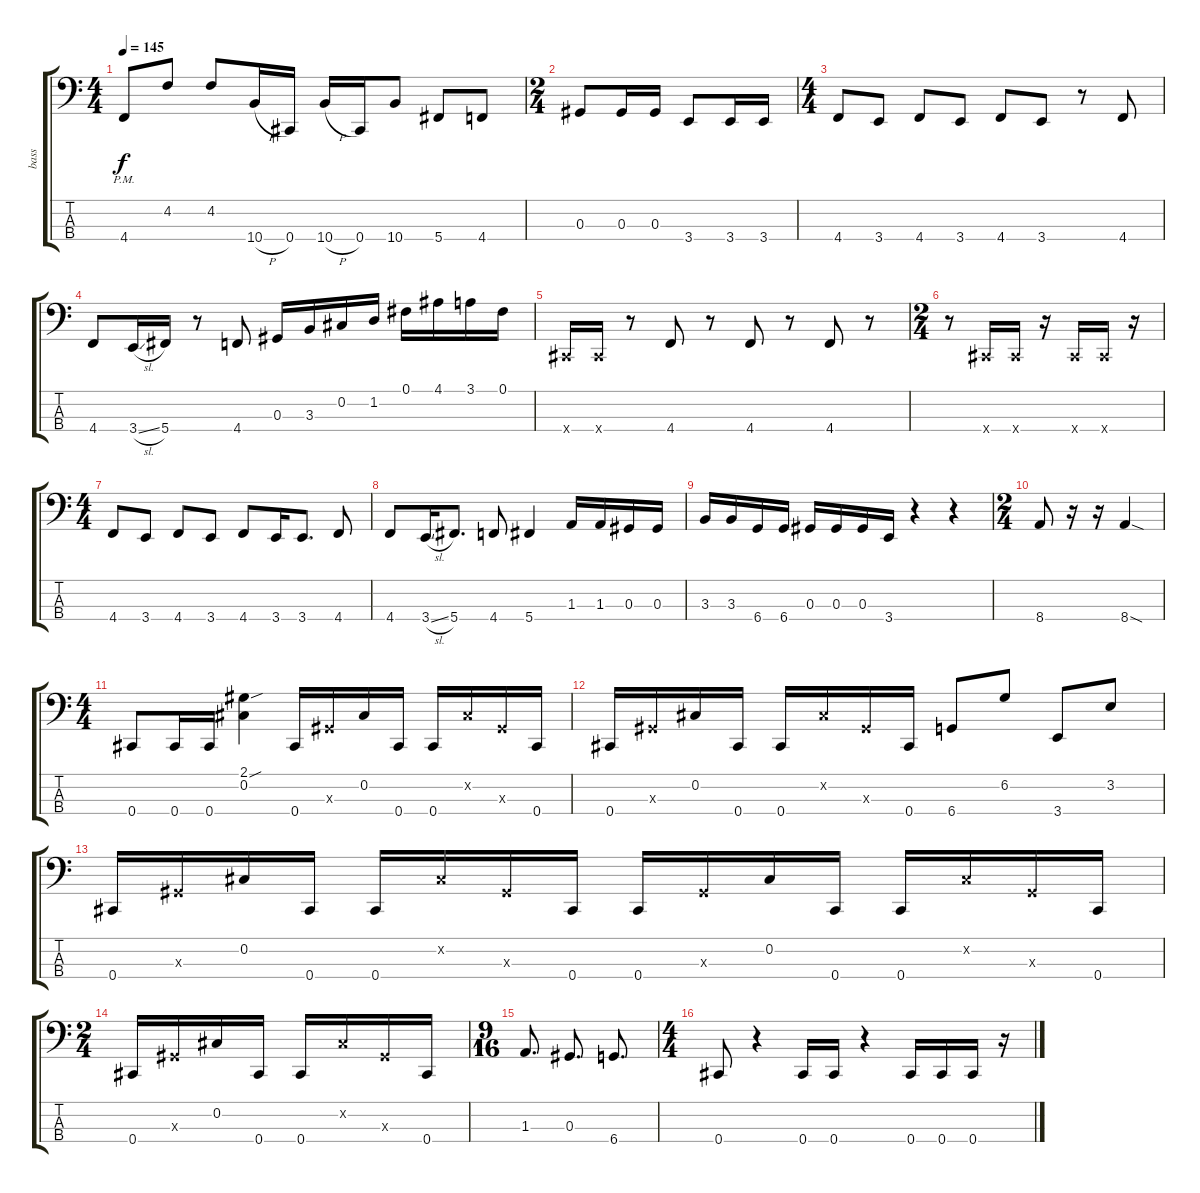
\track ("bass" "bass") {instrument electricbasspick}
\staff {score tabs}
\tuning (Gb2 Db2 Ab1 Db1) {hide}
\ts (4 4)
\tempo 145
\clef f4
\ks c
4.4{pm}.8{dy f} 4.2.8 4.2.8 10.4{h}.16 0.4.16 10.4{h}.16 0.4.16 10.4.8 5.4.8 4.4.8 |
\ts (2 4)
0.3.8 0.3.16 0.3.16 3.4.8 3.4.16 3.4.16 |
\ts (4 4)
4.4.8 3.4.8 4.4.8 3.4.8 4.4.8 3.4.8 r.8 4.4.8 |
4.4.8 3.4{sl}.16 5.4.16 r.8 4.4.8 0.3.16 3.3.16 0.2.16 1.2.16 0.1.16 4.1.16 3.1.16 0.1.16 |
0.4{x}.16 0.4{x}.16 r.8 4.4.8 r.8 4.4.8 r.8 4.4.8 r.8 |
\ts (2 4)
r.8 0.4{x}.16 0.4{x}.16 r.16 0.4{x}.16 0.4{x}.16 r.16 |
\ts (4 4)
4.4.8 3.4.8 4.4.8 3.4.8 4.4.8 3.4.16 3.4.8{d} 4.4.8 |
4.4.8 3.4{sl}.16 5.4.8{d} 4.4.8 5.4.4 1.3.16 1.3.16 0.3.16 0.3.16 |
3.3.16 3.3.16 6.4.16 6.4.16 0.3.16 0.3.16 0.3.16 3.4.16 r.4 r.4 |
\ts (2 4)
8.4.8 r.16 r.16 8.4{sod}.4 |
\ts (4 4)
0.4.8 0.4.16 0.4.16 (2.1{sou} 0.2).4 0.4.16 0.3{x}.16 0.2.16 0.4.16 0.4.16 0.2{x}.16 0.3{x}.16 0.4.16 |
0.4.16 0.3{x}.16 0.2.16 0.4.16 0.4.16 0.2{x}.16 0.3{x}.16 0.4.16 6.4.8 6.2.8 3.4.8 3.2.8 |
0.4.16 0.3{x}.16 0.2.16 0.4.16 0.4.16 0.2{x}.16 0.3{x}.16 0.4.16 0.4.16 0.3{x}.16 0.2.16 0.4.16 0.4.16 0.2{x}.16 0.3{x}.16 0.4.16 |
\ts (2 4)
0.4.16 0.3{x}.16 0.2.16 0.4.16 0.4.16 0.2{x}.16 0.3{x}.16 0.4.16 |
\ts (9 16)
1.3.8{d} 0.3.8{d} 6.4.8{d} |
\ts (4 4)
0.4.8 r.4 0.4.16 0.4.16 r.4 0.4.16 0.4.16 0.4.16 r.16
